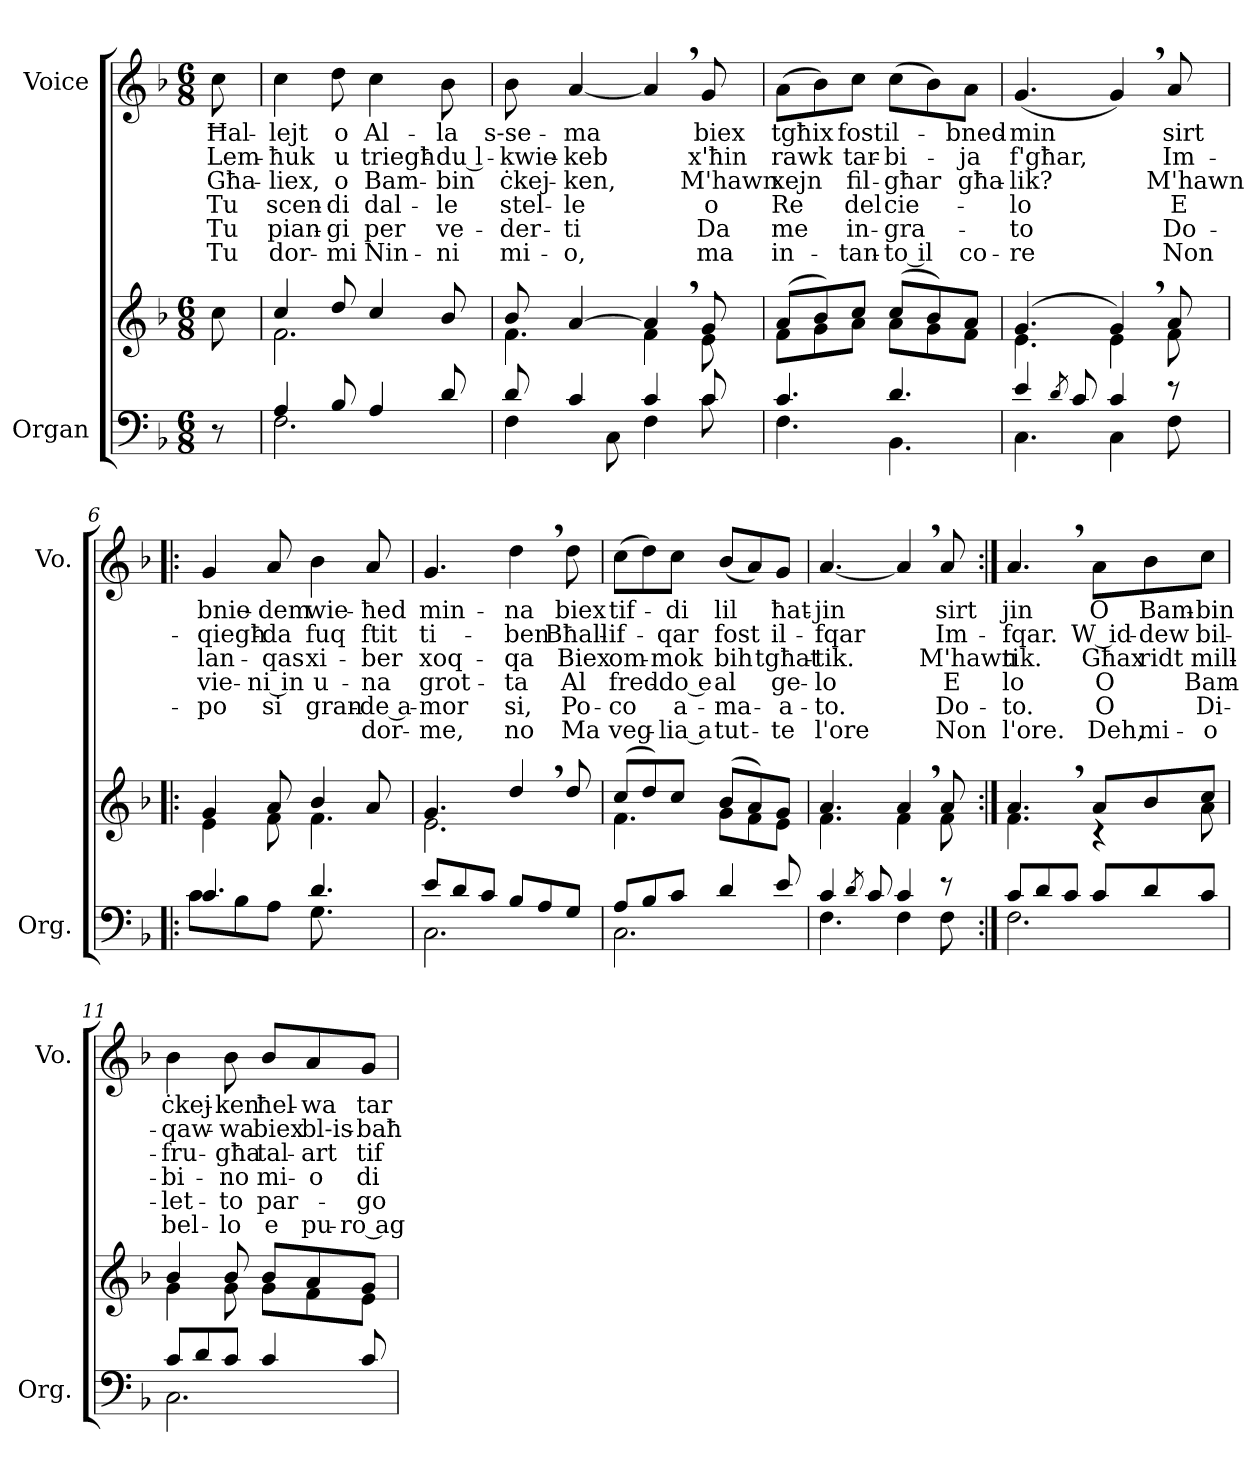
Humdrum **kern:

**kern	**kern	**kern	**text	**text	**text	**text	**text	**text
*part2	*part2	*part1	*part1	*part1	*part1	*part1	*part1	*part1
*staff3	*staff2	*staff1	*staff1	*staff1	*staff1	*staff1	*staff1	*staff1
*I"Organ	*	*I"Voice	*	*	*	*	*	*
*I'Org.	*	*I'Vo.	*	*	*	*	*	*
*clefF4	*clefG2	*clefG2	*	*	*	*	*	*
*k[b-]	*k[b-]	*k[b-]	*	*	*	*	*	*
*M6/8	*M6/8	*M6/8	*	*	*	*	*	*
=1	=1	=1	=1	=1	=1	=1	=1	=1
8r	8cc\	8cc\	Ħal-	Lem-	Għa-	Tu	Tu	Tu
=2	=2	=2	=2	=2	=2	=2	=2	=2
*^	*^	*	*	*	*	*	*	*
4A/	2.F\	4cc/	2.f\	4cc\	-lejt	-ħuk	-liex,	scen-	pian-	dor-
8B-/	.	8dd/	.	8dd\	o	u	o	-di	-gi	-mi
4A/	.	4cc/	.	4cc\	Al-	triegħ-	Bam-	dal-	per	Nin-
8d/	.	8b-/	.	8b-\	-la	-du l-	-bin	-le	ve-	-ni
=3	=3	=3	=3	=3	=3	=3	=3	=3	=3	=3
8d/	4F\	8b-/	4.f\	8b-\	s-se-	-kwie-	ċkej-	stel-	-der-	mi-
4c/	.	[4a/	.	[4a/	-ma	-keb	-ken,	-le	-ti	-o,
.	8C\	.	.	.	.	.	.	.	.	.
4c/	4F\	4a,/]	4f\	4a,/]	.	.	.	.	.	.
8c/	8c\	8g/	8e\	8g/	biex	x'ħin	M'hawn	o	Da	ma
=4	=4	=4	=4	=4	=4	=4	=4	=4	=4	=4
4.c/	4.F\	(8a/L	8f\L	(8a\L	tgħix	rawk	xejn	Re	me	in-
.	.	8b-/)	8g\	8b-\)	.	.	.	.	.	.
.	.	8cc/J	8a\J	8cc\J	fost	tar-	fil-	del	in-	-tan-
4.d/	4.BB-\	(8cc/L	8a\L	(8cc\L	il-	-bi-	-għar	cie-	-gra-	-to il
.	.	8b-/)	8g\	8b-\)	.	.	.	.	.	.
.	.	8a/J	8f\J	8a\J	-bned-	-ja	għa-	.	.	co-
=5	=5	=5	=5	=5	=5	=5	=5	=5	=5	=5
4e/	4.C\	(4.g/	4.e\	(4.g/	-min	f'għar,	-lik?	-lo	-to	-re
8qd/	.	.	.	.	.	.	.	.	.	.
8c/	.	.	.	.	.	.	.	.	.	.
4c/	4C\	4g,/)	4e\	4g,/)	.	.	.	.	.	.
8r	8F\	8a/	8f\	8a/	sirt	Im-	M'hawn	E	Do-	Non
=6!|:	=6!|:	=6!|:	=6!|:	=6!|:	=6!|:	=6!|:	=6!|:	=6!|:	=6!|:	=6!|:
4.c/	8c\L	4g/	4e\	4g/	bnie-	-qiegħ-	lan-	vie-	-po	.
.	8B-\	.	.	.	.	.	.	.	.	.
.	8A\J	8a/	8f\	8a/	-dem	-da	-qas	-ni in	si	.
4.d/	8.G\	4b-/	4.f\	4b-\	wie-	fuq	xi-	u-	gran-	.
.	8.ryy	.	.	.	.	.	.	.	.	.
.	.	8a/	.	8a/	-ħed	ftit	-ber	-na	-de a-	dor-
=7	=7	=7	=7	=7	=7	=7	=7	=7	=7	=7
8e/L	2.C\	4.g/	2.e\	4.g/	min-	ti-	xoq-	grot-	-mor	-me,
8d/	.	.	.	.	.	.	.	.	.	.
8c/J	.	.	.	.	.	.	.	.	.	.
8B-/L	.	4dd,/	.	4dd,\	-na	-ben	-qa	-ta	si,	no
8A/	.	.	.	.	.	.	.	.	.	.
8G/J	.	8dd/	.	8dd\	biex	Bħall-	Biex	Al	Po-	Ma
=8	=8	=8	=8	=8	=8	=8	=8	=8	=8	=8
8A/L	2.C\	(8cc/L	4.f\	(8cc\L	tif-	-if-	om-	fred-	-co	veg-
8B-/	.	8dd/)	.	8dd\)	.	.	.	.	.	.
8c/J	.	8cc/J	.	8cc\J	-di	-qar	-mok	-do e	a-	-lia a
4d/	.	(8b-/L	8g\L	(8b-/L	lil	fost	bih	al	-ma-	tut-
.	.	8a/)	8f\	8a/)	.	.	.	.	.	.
8e/	.	8g/J	8e\J	8g/J	ħat-	il-	tgħat-	ge-	-a-	-te
=9	=9	=9	=9	=9	=9	=9	=9	=9	=9	=9
4c/	4.F\	4.a/	4.f\	[4.a/	-jin	-fqar	-tik.	-lo	-to.	l'ore
8qd/	.	.	.	.	.	.	.	.	.	.
8c/	.	.	.	.	.	.	.	.	.	.
4c/	4F\	4a,/	4f\	4a,/]	.	.	.	.	.	.
8r	8F\	8a/	8f\	8a/	sirt	Im-	M'hawn	E	Do-	Non
=10:|!	=10:|!	=10:|!	=10:|!	=10:|!	=10:|!	=10:|!	=10:|!	=10:|!	=10:|!	=10:|!
8c/L	2.F\	4.a,/	4.f\	4.a,/	jin	fqar.	-tik.	-lo	-to.	l'ore.
8d/	.	.	.	.	.	.	.	.	.	.
8c/J	.	.	.	.	.	.	.	.	.	.
8c/L	.	8a/L	4r	8a\L	O	W id-	Għax	O	O	Deh,
8d/	.	8b-/	.	8b-\	Bam-	-dew	ridt	.	.	mi-
8c/J	.	8cc/J	8a\	8cc\J	-bin	bil-	mill-	Bam-	Di-	-o
=11	=11	=11	=11	=11	=11	=11	=11	=11	=11	=11
8c/L	2.C\	4b-/	4g\	4b-\	ċkej-	-qaw-	-fru-	-bi-	-let-	bel-
8d/	.	.	.	.	.	.	.	.	.	.
8c/J	.	8b-/	8g\	8b-\	-ken	-wa	-għa	-no	-to	-lo
4c/	.	8b-/L	8g\L	8b-/L	ħel-	biex	tal-	mi-	par-	e
.	.	8a/	8f\	8a/	-wa	bl-is-	-art	-o	.	pu-
8c/	.	8g/J	8e\J	8g/J	tar	-baħ	tif-	di-	-go-	-ro ag-
*v	*v	*	*	*	*	*	*	*	*	*
*	*v	*v	*	*	*	*	*	*	*
=	=	=	=	=	=	=	=	=
*-	*-	*-	*-	*-	*-	*-	*-	*-
